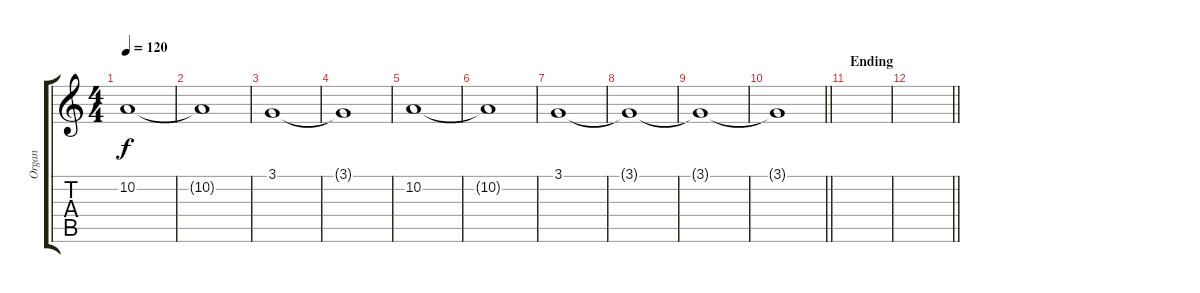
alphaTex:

\track ("Organ" "Organ") {instrument churchorgan}
\staff {score tabs}
\tuning (E4 B3 G3 D3 A2 E2) {hide}
\ts (4 4)
\tempo 120
\clef g2
\ks c
10.2.1{dy f} |
10.2{t}.1 |
3.1.1 |
3.1{t}.1 |
10.2.1 |
10.2{t}.1 |
3.1.1 |
3.1{t}.1 |
3.1{t}.1 |
\barLineRight lightlight
3.1{t}.1 |
\section ("" "Ending")
|
\barLineRight lightlight
